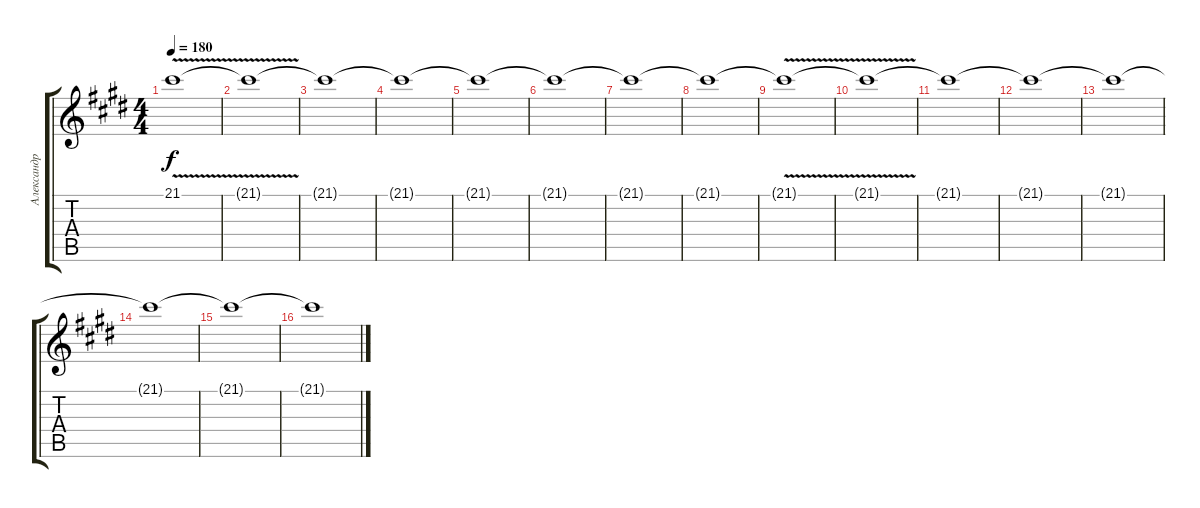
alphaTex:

\track ("Александр Негодин" "Александр ") {instrument choiraahs}
\staff {score tabs}
\tuning (E4 B3 G3 D3 A2 E2) {hide}
\ts (4 4)
\tempo 180
\clef g2
\ks c#minor
21.1{v}.1{dy f volume 12 instrument stringensemble1} |
21.1{t}.1 |
21.1{t}.1 |
21.1{t}.1 |
21.1{t}.1 |
21.1{t}.1 |
21.1{t}.1 |
21.1{t}.1 |
21.1{v t}.1 |
21.1{t}.1 |
21.1{t}.1 |
21.1{t}.1 |
21.1{t}.1 |
21.1{t}.1 |
21.1{t}.1 |
21.1{t}.1
